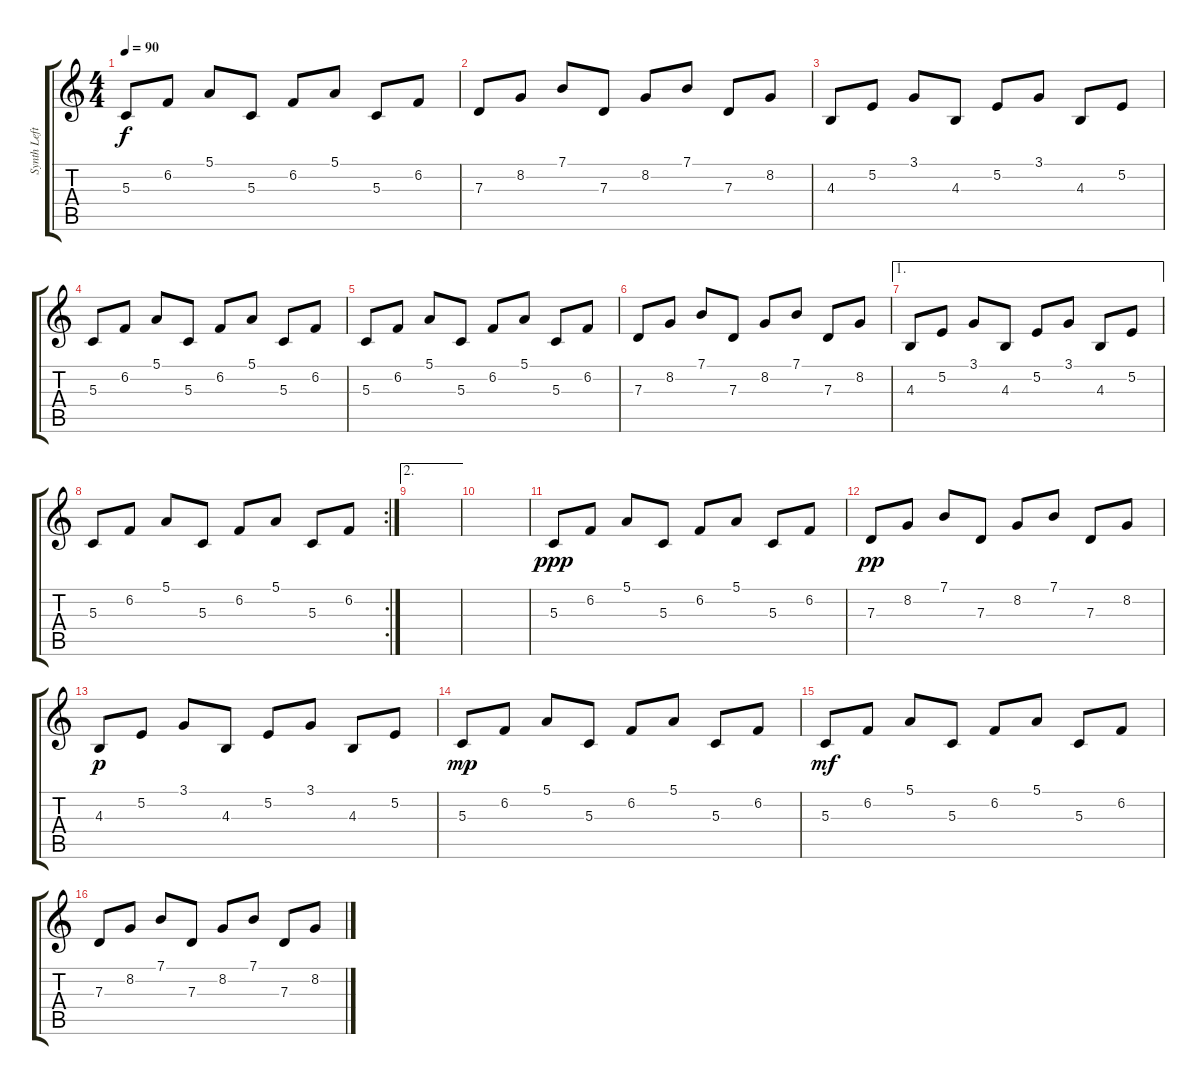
\track ("Synth Left" "Synth Left") {instrument synthbrass2}
\staff {score tabs}
\tuning (E4 B3 G3 D3 A2 E2) {hide}
\ts (4 4)
\tempo 90
\clef g2
\ks c
5.3.8{dy f} 6.2.8 5.1.8 5.3.8 6.2.8 5.1.8 5.3.8 6.2.8 |
7.3.8 8.2.8 7.1.8 7.3.8 8.2.8 7.1.8 7.3.8 8.2.8 |
4.3.8 5.2.8 3.1.8 4.3.8 5.2.8 3.1.8 4.3.8 5.2.8 |
5.3.8 6.2.8 5.1.8 5.3.8 6.2.8 5.1.8 5.3.8 6.2.8 |
5.3.8 6.2.8 5.1.8 5.3.8 6.2.8 5.1.8 5.3.8 6.2.8 |
7.3.8 8.2.8 7.1.8 7.3.8 8.2.8 7.1.8 7.3.8 8.2.8 |
\ae 1
4.3.8 5.2.8 3.1.8 4.3.8 5.2.8 3.1.8 4.3.8 5.2.8 |
\rc 2
5.3.8 6.2.8 5.1.8 5.3.8 6.2.8 5.1.8 5.3.8 6.2.8 |
\ae 2
|
|
5.3.8{dy ppp} 6.2.8 5.1.8 5.3.8 6.2.8 5.1.8 5.3.8 6.2.8 |
7.3.8{dy pp} 8.2.8 7.1.8 7.3.8 8.2.8 7.1.8 7.3.8 8.2.8 |
4.3.8{dy p} 5.2.8 3.1.8 4.3.8 5.2.8 3.1.8 4.3.8 5.2.8 |
5.3.8{dy mp} 6.2.8 5.1.8 5.3.8 6.2.8 5.1.8 5.3.8 6.2.8 |
5.3.8{dy mf} 6.2.8 5.1.8 5.3.8 6.2.8 5.1.8 5.3.8 6.2.8 |
7.3.8 8.2.8 7.1.8 7.3.8 8.2.8 7.1.8 7.3.8 8.2.8
